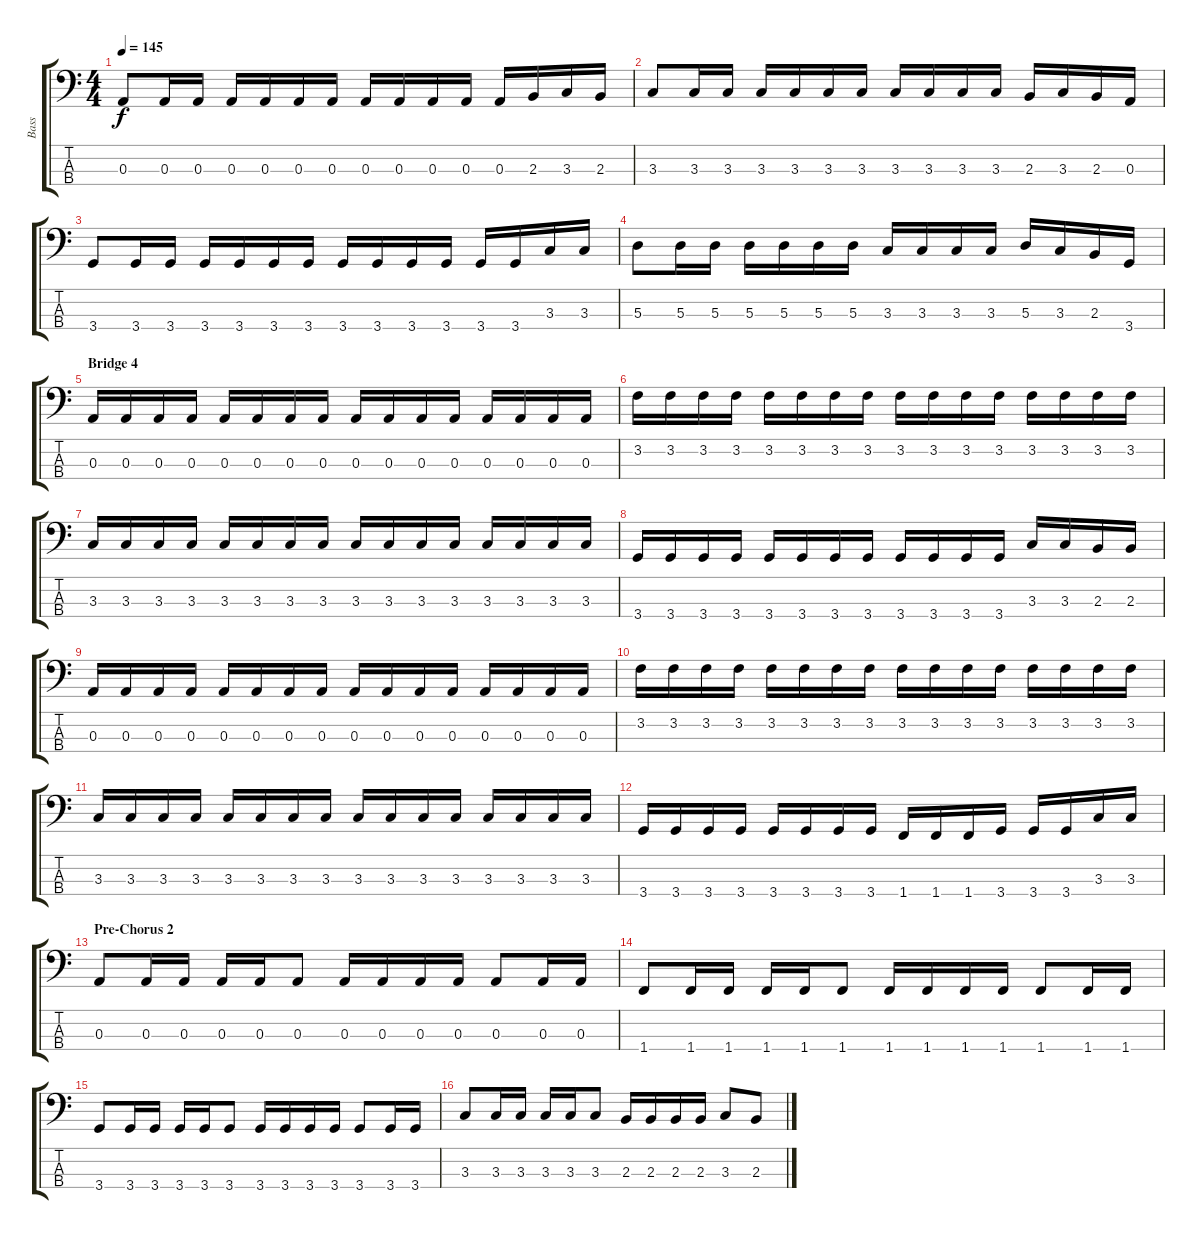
\track ("Bass" "Bass") {instrument electricbassfinger}
\staff {score tabs}
\tuning (G2 D2 A1 E1) {hide}
\ts (4 4)
\tempo 145
\clef f4
\ks c
0.3.8{dy f} 0.3.16 0.3.16 0.3.16 0.3.16 0.3.16 0.3.16 0.3.16 0.3.16 0.3.16 0.3.16 0.3.16 2.3.16 3.3.16 2.3.16 |
3.3.8 3.3.16 3.3.16 3.3.16 3.3.16 3.3.16 3.3.16 3.3.16 3.3.16 3.3.16 3.3.16 2.3.16 3.3.16 2.3.16 0.3.16 |
3.4.8 3.4.16 3.4.16 3.4.16 3.4.16 3.4.16 3.4.16 3.4.16 3.4.16 3.4.16 3.4.16 3.4.16 3.4.16 3.3.16 3.3.16 |
5.3.8 5.3.16 5.3.16 5.3.16 5.3.16 5.3.16 5.3.16 3.3.16 3.3.16 3.3.16 3.3.16 5.3.16 3.3.16 2.3.16 3.4.16 |
\section ("" "Bridge 4")
0.3.16 0.3.16 0.3.16 0.3.16 0.3.16 0.3.16 0.3.16 0.3.16 0.3.16 0.3.16 0.3.16 0.3.16 0.3.16 0.3.16 0.3.16 0.3.16 |
3.2.16 3.2.16 3.2.16 3.2.16 3.2.16 3.2.16 3.2.16 3.2.16 3.2.16 3.2.16 3.2.16 3.2.16 3.2.16 3.2.16 3.2.16 3.2.16 |
3.3.16 3.3.16 3.3.16 3.3.16 3.3.16 3.3.16 3.3.16 3.3.16 3.3.16 3.3.16 3.3.16 3.3.16 3.3.16 3.3.16 3.3.16 3.3.16 |
3.4.16 3.4.16 3.4.16 3.4.16 3.4.16 3.4.16 3.4.16 3.4.16 3.4.16 3.4.16 3.4.16 3.4.16 3.3.16 3.3.16 2.3.16 2.3.16 |
0.3.16 0.3.16 0.3.16 0.3.16 0.3.16 0.3.16 0.3.16 0.3.16 0.3.16 0.3.16 0.3.16 0.3.16 0.3.16 0.3.16 0.3.16 0.3.16 |
3.2.16 3.2.16 3.2.16 3.2.16 3.2.16 3.2.16 3.2.16 3.2.16 3.2.16 3.2.16 3.2.16 3.2.16 3.2.16 3.2.16 3.2.16 3.2.16 |
3.3.16 3.3.16 3.3.16 3.3.16 3.3.16 3.3.16 3.3.16 3.3.16 3.3.16 3.3.16 3.3.16 3.3.16 3.3.16 3.3.16 3.3.16 3.3.16 |
3.4.16 3.4.16 3.4.16 3.4.16 3.4.16 3.4.16 3.4.16 3.4.16 1.4.16 1.4.16 1.4.16 3.4.16 3.4.16 3.4.16 3.3.16 3.3.16 |
\section ("" "Pre-Chorus 2")
0.3.8 0.3.16 0.3.16 0.3.16 0.3.16 0.3.8 0.3.16 0.3.16 0.3.16 0.3.16 0.3.8 0.3.16 0.3.16 |
1.4.8 1.4.16 1.4.16 1.4.16 1.4.16 1.4.8 1.4.16 1.4.16 1.4.16 1.4.16 1.4.8 1.4.16 1.4.16 |
3.4.8 3.4.16 3.4.16 3.4.16 3.4.16 3.4.8 3.4.16 3.4.16 3.4.16 3.4.16 3.4.8 3.4.16 3.4.16 |
3.3.8 3.3.16 3.3.16 3.3.16 3.3.16 3.3.8 2.3.16 2.3.16 2.3.16 2.3.16 3.3.8 2.3.8
